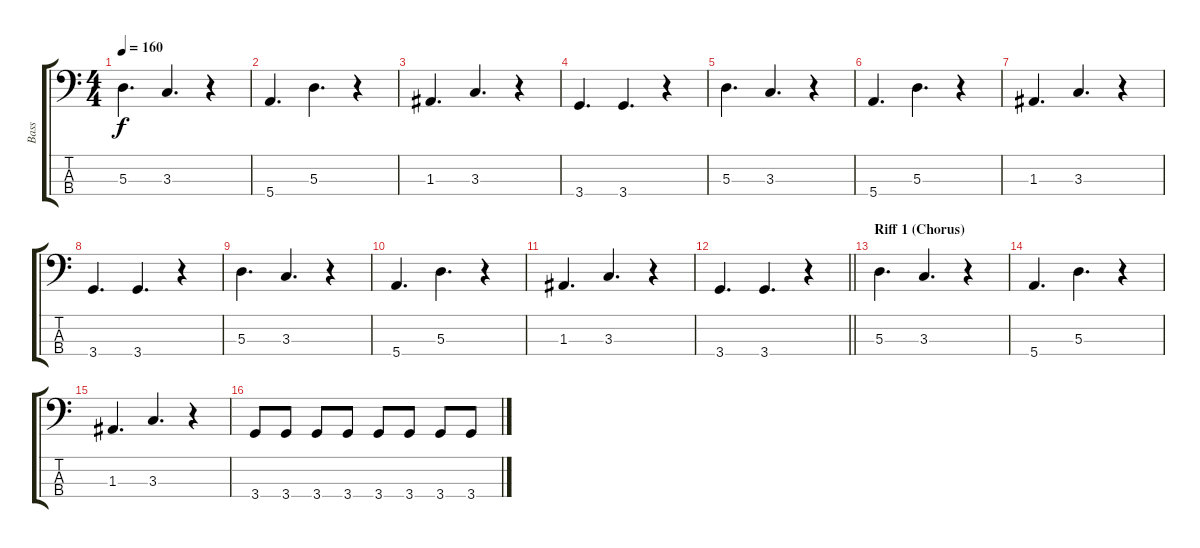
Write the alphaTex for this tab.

\track ("Bass" "Bass") {instrument electricbassfinger}
\staff {score tabs}
\tuning (G2 D2 A1 E1) {hide}
\ts (4 4)
\tempo 160
\clef f4
\ks c
5.3.4{d dy f} 3.3.4{d} r.4 |
5.4.4{d} 5.3.4{d} r.4 |
1.3.4{d} 3.3.4{d} r.4 |
3.4.4{d} 3.4.4{d} r.4 |
5.3.4{d} 3.3.4{d} r.4 |
5.4.4{d} 5.3.4{d} r.4 |
1.3.4{d} 3.3.4{d} r.4 |
3.4.4{d} 3.4.4{d} r.4 |
5.3.4{d} 3.3.4{d} r.4 |
5.4.4{d} 5.3.4{d} r.4 |
1.3.4{d} 3.3.4{d} r.4 |
\barLineRight lightlight
3.4.4{d} 3.4.4{d} r.4 |
\section ("" "Riff 1 (Chorus)")
5.3.4{d} 3.3.4{d} r.4 |
5.4.4{d} 5.3.4{d} r.4 |
1.3.4{d} 3.3.4{d} r.4 |
3.4.8 3.4.8 3.4.8 3.4.8 3.4.8 3.4.8 3.4.8 3.4.8
